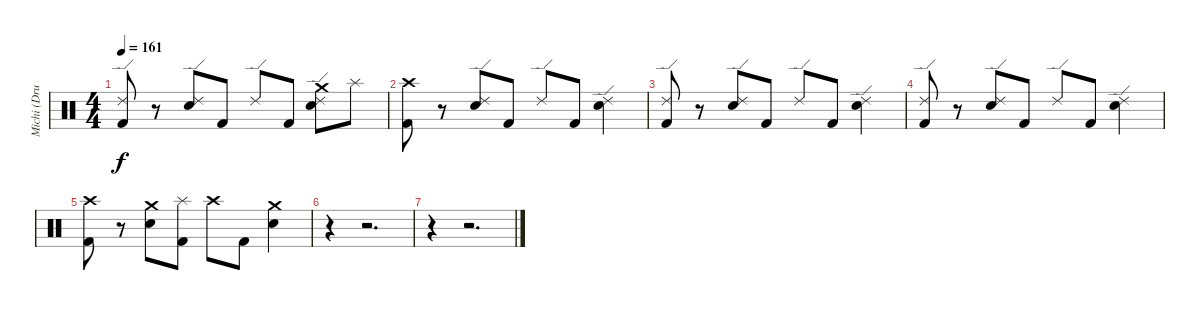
\track ("Michi (Drums)" "Michi (Dru") {instrument percussion}
\staff {score}
\articulation defaults
\ts (4 4)
\tempo 161
\clef neutral
\ks c
("Ride (edge) 2" "Kick (hit) 2").8{dy f} r.8 ("Ride (edge) 2" "Electric Snare (hit)").8 "Kick (hit) 2".8 "Ride (edge) 2".8 "Kick (hit) 2".8 ("Crash medium (hit)" "Ride (edge) 2" "Electric Snare (hit)").8 "Splash (hit)".8 |
("Crash high (hit)" "Kick (hit) 2").8 r.8 ("Ride (edge) 2" "Electric Snare (hit)").8 "Kick (hit) 2".8 "Ride (edge) 2".8 "Kick (hit) 2".8 ("Ride (edge) 2" "Electric Snare (hit)").4 |
("Ride (edge) 2" "Kick (hit) 2").8 r.8 ("Ride (edge) 2" "Electric Snare (hit)").8 "Kick (hit) 2".8 "Ride (edge) 2".8 "Kick (hit) 2".8 ("Ride (edge) 2" "Electric Snare (hit)").4 |
("Ride (edge) 2" "Kick (hit) 2").8 r.8 ("Ride (edge) 2" "Electric Snare (hit)").8 "Kick (hit) 2".8 "Ride (edge) 2".8 "Kick (hit) 2".8 ("Ride (edge) 2" "Electric Snare (hit)").4 |
("Crash high (hit)" "Kick (hit) 2").8 r.8 ("Crash medium (hit)" "Electric Snare (hit)").8 ("Splash (hit)" "Kick (hit) 2").8 "Crash high (hit)".8 "Kick (hit) 2".8 ("Crash medium (hit)" "Electric Snare (hit)").4 |
r.4 r.2{d} |
r.4 r.2{d}
